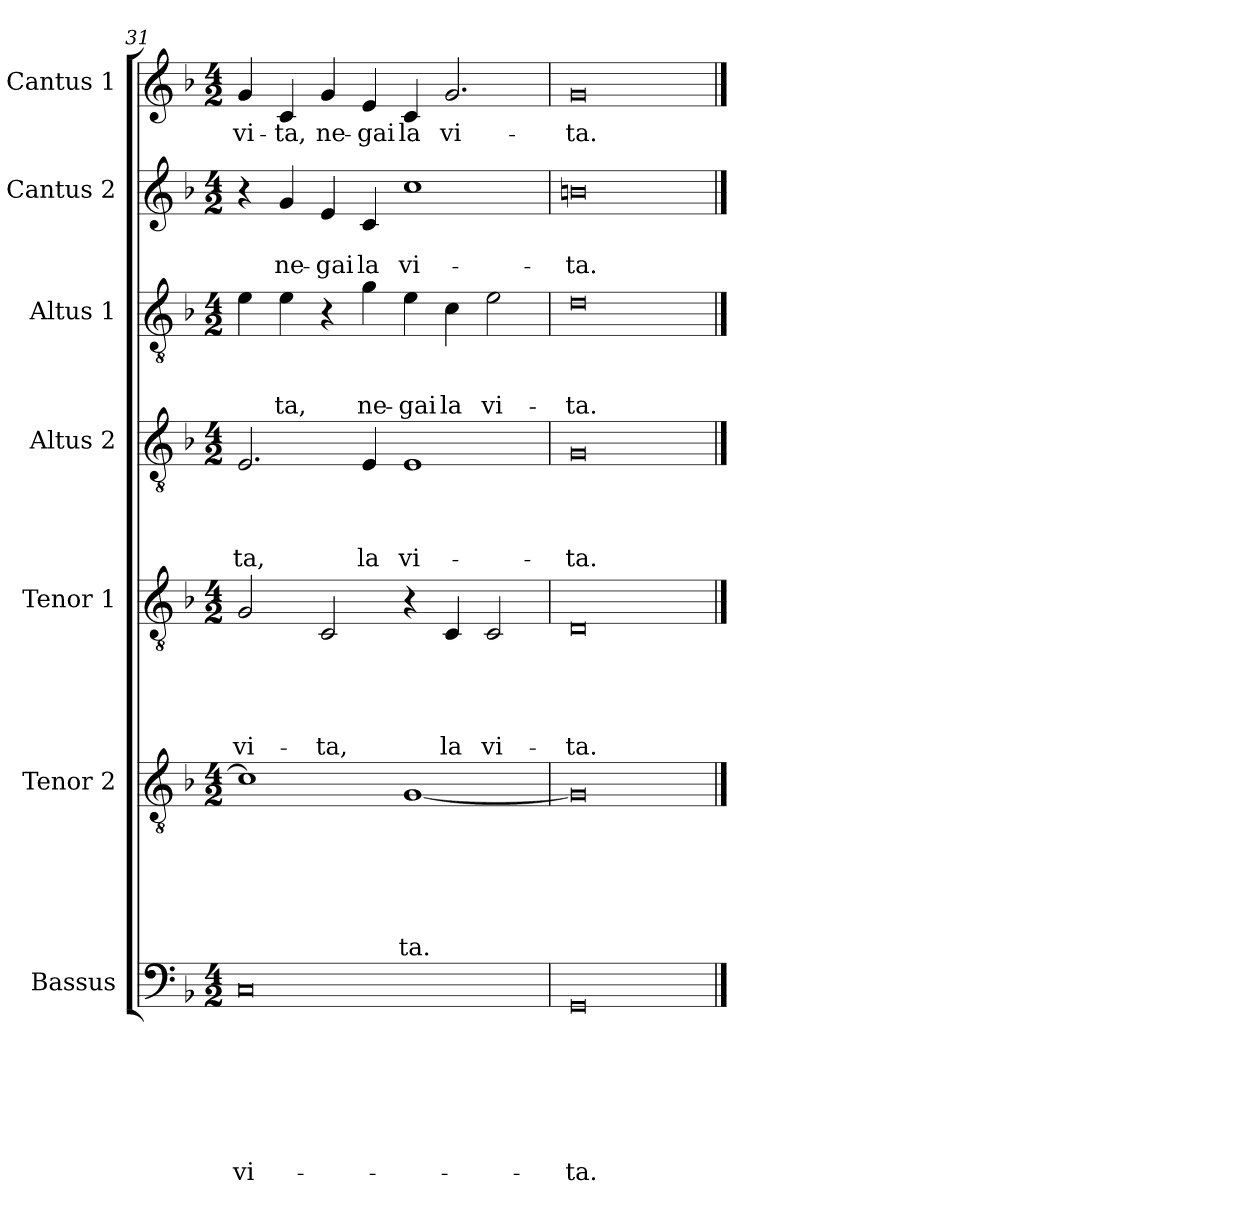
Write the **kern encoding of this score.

**kern	**text	**text	**text	**text	**text	**text	**text	**kern	**text	**text	**text	**text	**text	**text	**kern	**text	**text	**text	**text	**text	**kern	**text	**text	**text	**text	**kern	**text	**text	**text	**kern	**text	**text	**kern	**text
*part7	*part7	*part7	*part7	*part7	*part7	*part7	*part7	*part6	*part6	*part6	*part6	*part6	*part6	*part6	*part5	*part5	*part5	*part5	*part5	*part5	*part4	*part4	*part4	*part4	*part4	*part3	*part3	*part3	*part3	*part2	*part2	*part2	*part1	*part1
*staff7	*staff7	*staff7	*staff7	*staff7	*staff7	*staff7	*staff7	*staff6	*staff6	*staff6	*staff6	*staff6	*staff6	*staff6	*staff5	*staff5	*staff5	*staff5	*staff5	*staff5	*staff4	*staff4	*staff4	*staff4	*staff4	*staff3	*staff3	*staff3	*staff3	*staff2	*staff2	*staff2	*staff1	*staff1
*I"Bassus	*	*	*	*	*	*	*	*I"Tenor 2	*	*	*	*	*	*	*I"Tenor 1	*	*	*	*	*	*I"Altus 2	*	*	*	*	*I"Altus 1	*	*	*	*I"Cantus 2	*	*	*I"Cantus 1	*
*clefF4	*	*	*	*	*	*	*	*clefGv2	*	*	*	*	*	*	*clefGv2	*	*	*	*	*	*clefGv2	*	*	*	*	*clefGv2	*	*	*	*clefG2	*	*	*clefG2	*
*k[b-]	*	*	*	*	*	*	*	*k[b-]	*	*	*	*	*	*	*k[b-]	*	*	*	*	*	*k[b-]	*	*	*	*	*k[b-]	*	*	*	*k[b-]	*	*	*k[b-]	*
*d:	*	*	*	*	*	*	*	*d:	*	*	*	*	*	*	*d:	*	*	*	*	*	*d:	*	*	*	*	*d:	*	*	*	*d:	*	*	*d:	*
*M4/2	*	*	*	*	*	*	*	*M4/2	*	*	*	*	*	*	*M4/2	*	*	*	*	*	*M4/2	*	*	*	*	*M4/2	*	*	*	*M4/2	*	*	*M4/2	*
=31	=31	=31	=31	=31	=31	=31	=31	=31	=31	=31	=31	=31	=31	=31	=31	=31	=31	=31	=31	=31	=31	=31	=31	=31	=31	=31	=31	=31	=31	=31	=31	=31	=31	=31
!	!	!	!	!	!	!	!LO:LY:b	!	!	!	!	!	!	!	!	!	!	!	!	!LO:LY:b	!	!	!	!	!LO:LY:b	!	!	!	!	!	!	!	!	!LO:LY:b
0C	.	.	.	.	.	.	vi-	1c]	.	.	.	.	.	.	2G/	.	.	.	.	vi-	2.E/	.	.	.	-ta,	4e\	.	.	.	4r	.	.	4g/	vi-
!	!	!	!	!	!	!	!	!	!	!	!	!	!	!	!	!	!	!	!	!	!	!	!	!	!	!	!	!	!LO:LY:b	!	!	!LO:LY:b	!	!LO:LY:b
.	.	.	.	.	.	.	.	.	.	.	.	.	.	.	.	.	.	.	.	.	.	.	.	.	.	4e\	.	.	-ta,	4g/	.	ne-	4c/	-ta,
!	!	!	!	!	!	!	!	!	!	!	!	!	!	!	!	!	!	!	!	!LO:LY:b	!	!	!	!	!	!	!	!	!	!	!	!LO:LY:b	!	!LO:LY:b
.	.	.	.	.	.	.	.	.	.	.	.	.	.	.	2C/	.	.	.	.	-ta,	.	.	.	.	.	4r	.	.	.	4e/	.	-gai	4g/	ne-
!	!	!	!	!	!	!	!	!	!	!	!	!	!	!	!	!	!	!	!	!	!	!	!	!	!LO:LY:b	!	!	!	!LO:LY:b	!	!	!LO:LY:b	!	!LO:LY:b
.	.	.	.	.	.	.	.	.	.	.	.	.	.	.	.	.	.	.	.	.	4E/	.	.	.	la	4g\	.	.	ne-	4c/	.	la	4e/	-gai
!	!	!	!	!	!	!	!	!	!	!	!	!	!	!LO:LY:b	!	!	!	!	!	!	!	!	!	!	!LO:LY:b	!	!	!	!LO:LY:b	!	!	!LO:LY:b	!	!LO:LY:b
.	.	.	.	.	.	.	.	[1G	.	.	.	.	.	-ta.	4r	.	.	.	.	.	1E	.	.	.	vi-	4e\	.	.	-gai	1cc	.	vi-	4c/	la
!	!	!	!	!	!	!	!	!	!	!	!	!	!	!	!	!	!	!	!	!LO:LY:b	!	!	!	!	!	!	!	!	!LO:LY:b	!	!	!	!	!LO:LY:b
.	.	.	.	.	.	.	.	.	.	.	.	.	.	.	4C/	.	.	.	.	la	.	.	.	.	.	4c\	.	.	la	.	.	.	2.g/	vi-
!	!	!	!	!	!	!	!	!	!	!	!	!	!	!	!	!	!	!	!	!LO:LY:b	!	!	!	!	!	!	!	!	!LO:LY:b	!	!	!	!	!
.	.	.	.	.	.	.	.	.	.	.	.	.	.	.	2C/	.	.	.	.	vi-	.	.	.	.	.	2e\	.	.	vi-	.	.	.	.	.
=32	=32	=32	=32	=32	=32	=32	=32	=32	=32	=32	=32	=32	=32	=32	=32	=32	=32	=32	=32	=32	=32	=32	=32	=32	=32	=32	=32	=32	=32	=32	=32	=32	=32	=32
!	!	!	!	!	!	!	!LO:LY:b	!	!	!	!	!	!	!	!	!	!	!	!	!LO:LY:b	!	!	!	!	!LO:LY:b	!	!	!	!LO:LY:b	!	!	!LO:LY:b	!	!LO:LY:b
0GG	.	.	.	.	.	.	-ta.	0G]	.	.	.	.	.	.	0D	.	.	.	.	-ta.	0G	.	.	.	-ta.	0d	.	.	-ta.	0bn	.	-ta.	0g	-ta.
==	==	==	==	==	==	==	==	==	==	==	==	==	==	==	==	==	==	==	==	==	==	==	==	==	==	==	==	==	==	==	==	==	==	==
*-	*-	*-	*-	*-	*-	*-	*-	*-	*-	*-	*-	*-	*-	*-	*-	*-	*-	*-	*-	*-	*-	*-	*-	*-	*-	*-	*-	*-	*-	*-	*-	*-	*-	*-
